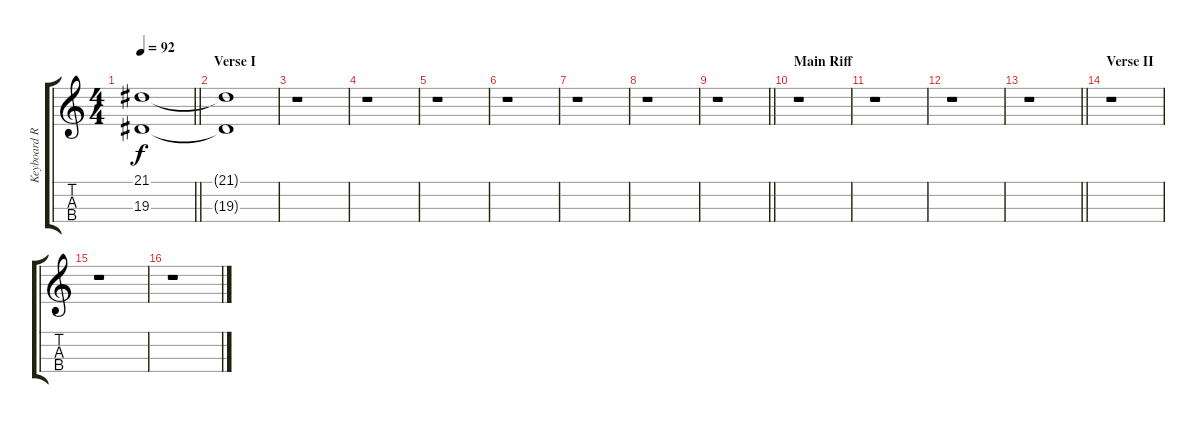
\track ("Keyboard Rythm I" "Keyboard R") {instrument brightacousticpiano}
\staff {score tabs}
\tuning (Gb3 Db3 Ab2 B1) {hide}
\ts (4 4)
\tempo 92
\clef g2
\barLineRight lightlight
\ks c
(21.1{t} 19.3{t}).1{dy f} |
\section ("" "Verse I")
(21.1{t} 19.3{t}).1{volume 0} |
r.1 |
r.1 |
r.1 |
r.1 |
r.1 |
r.1 |
\barLineRight lightlight
r.1 |
\section ("" "Main Riff")
r.1 |
r.1 |
r.1 |
\barLineRight lightlight
r.1 |
\section ("" "Verse II")
r.1 |
r.1 |
r.1
